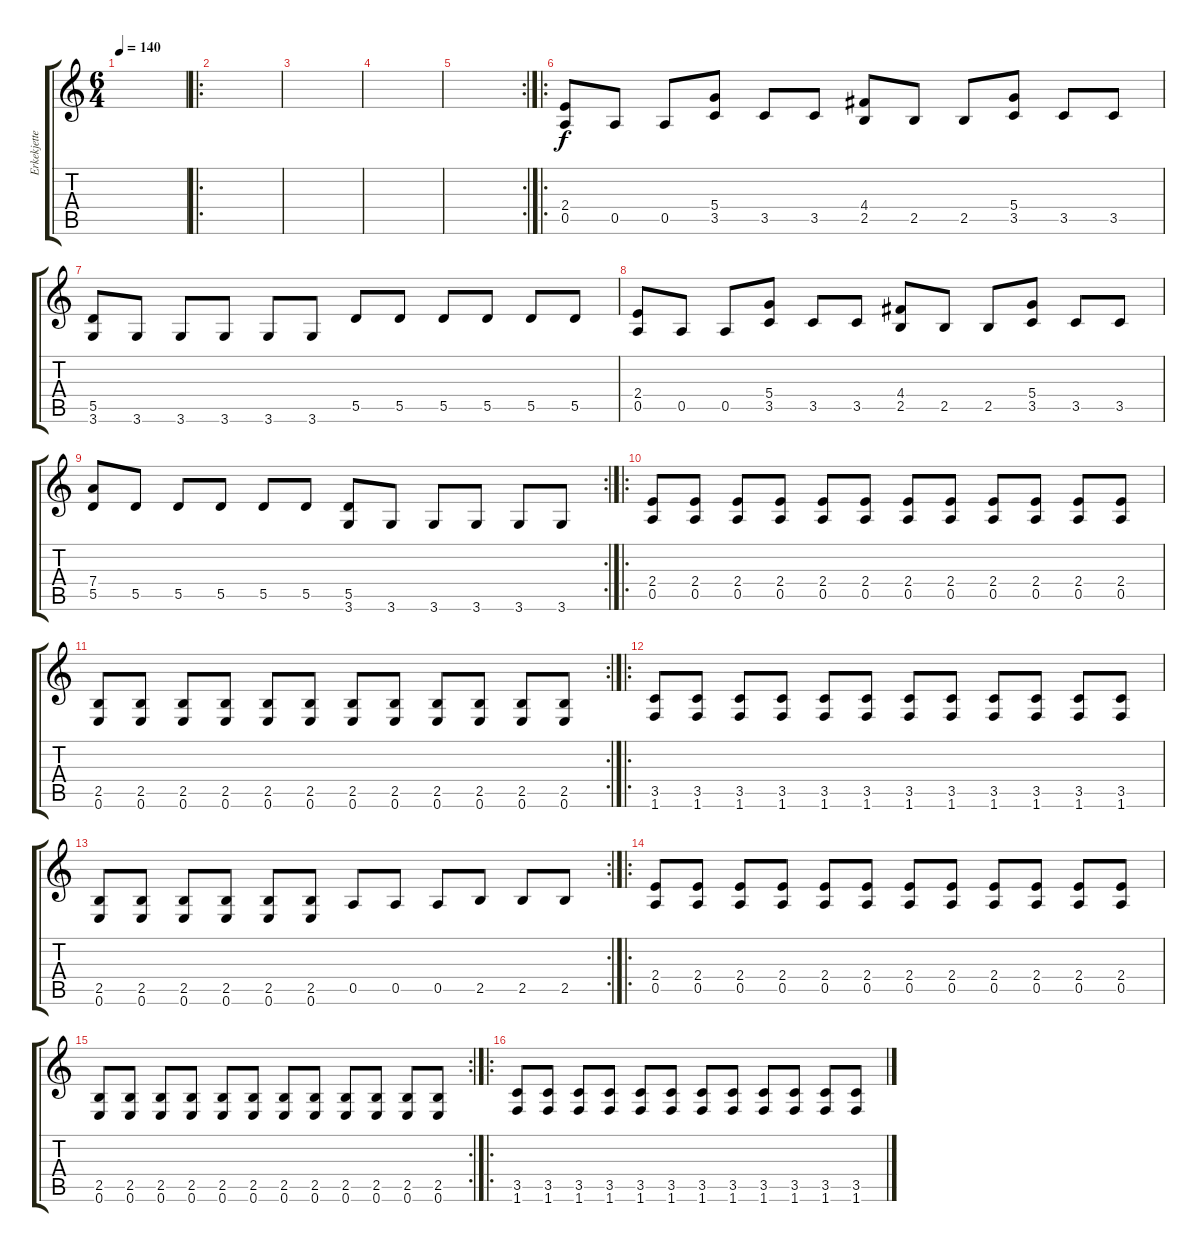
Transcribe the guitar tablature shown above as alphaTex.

\track ("Erkekjetter Silenoz" "Erkekjette") {instrument overdrivenguitar}
\staff {score tabs}
\tuning (E4 B3 G3 D3 A2 E2) {hide}
\ts (6 4)
\tempo 140
\clef g2
\ks c
|
\ro
|
|
|
\rc 2
|
\ro
(2.4 0.5).8 0.5.8 0.5.8 (5.4 3.5).8 3.5.8 3.5.8 (4.4 2.5).8 2.5.8 2.5.8 (5.4 3.5).8 3.5.8 3.5.8 |
(5.5 3.6).8 3.6.8 3.6.8 3.6.8 3.6.8 3.6.8 5.5.8 5.5.8 5.5.8 5.5.8 5.5.8 5.5.8 |
(2.4 0.5).8 0.5.8 0.5.8 (5.4 3.5).8 3.5.8 3.5.8 (4.4 2.5).8 2.5.8 2.5.8 (5.4 3.5).8 3.5.8 3.5.8 |
\rc 2
(7.4 5.5).8 5.5.8 5.5.8 5.5.8 5.5.8 5.5.8 (5.5 3.6).8 3.6.8 3.6.8 3.6.8 3.6.8 3.6.8 |
\ro
(2.4 0.5).8 (2.4 0.5).8 (2.4 0.5).8 (2.4 0.5).8 (2.4 0.5).8 (2.4 0.5).8 (2.4 0.5).8 (2.4 0.5).8 (2.4 0.5).8 (2.4 0.5).8 (2.4 0.5).8 (2.4 0.5).8 |
\rc 2
(2.5 0.6).8 (2.5 0.6).8 (2.5 0.6).8 (2.5 0.6).8 (2.5 0.6).8 (2.5 0.6).8 (2.5 0.6).8 (2.5 0.6).8 (2.5 0.6).8 (2.5 0.6).8 (2.5 0.6).8 (2.5 0.6).8 |
\ro
(3.5 1.6).8 (3.5 1.6).8 (3.5 1.6).8 (3.5 1.6).8 (3.5 1.6).8 (3.5 1.6).8 (3.5 1.6).8 (3.5 1.6).8 (3.5 1.6).8 (3.5 1.6).8 (3.5 1.6).8 (3.5 1.6).8 |
\rc 2
(2.5 0.6).8 (2.5 0.6).8 (2.5 0.6).8 (2.5 0.6).8 (2.5 0.6).8 (2.5 0.6).8 0.5.8 0.5.8 0.5.8 2.5.8 2.5.8 2.5.8 |
\ro
(2.4 0.5).8 (2.4 0.5).8 (2.4 0.5).8 (2.4 0.5).8 (2.4 0.5).8 (2.4 0.5).8 (2.4 0.5).8 (2.4 0.5).8 (2.4 0.5).8 (2.4 0.5).8 (2.4 0.5).8 (2.4 0.5).8 |
\rc 2
(2.5 0.6).8 (2.5 0.6).8 (2.5 0.6).8 (2.5 0.6).8 (2.5 0.6).8 (2.5 0.6).8 (2.5 0.6).8 (2.5 0.6).8 (2.5 0.6).8 (2.5 0.6).8 (2.5 0.6).8 (2.5 0.6).8 |
\ro
(3.5 1.6).8 (3.5 1.6).8 (3.5 1.6).8 (3.5 1.6).8 (3.5 1.6).8 (3.5 1.6).8 (3.5 1.6).8 (3.5 1.6).8 (3.5 1.6).8 (3.5 1.6).8 (3.5 1.6).8 (3.5 1.6).8
